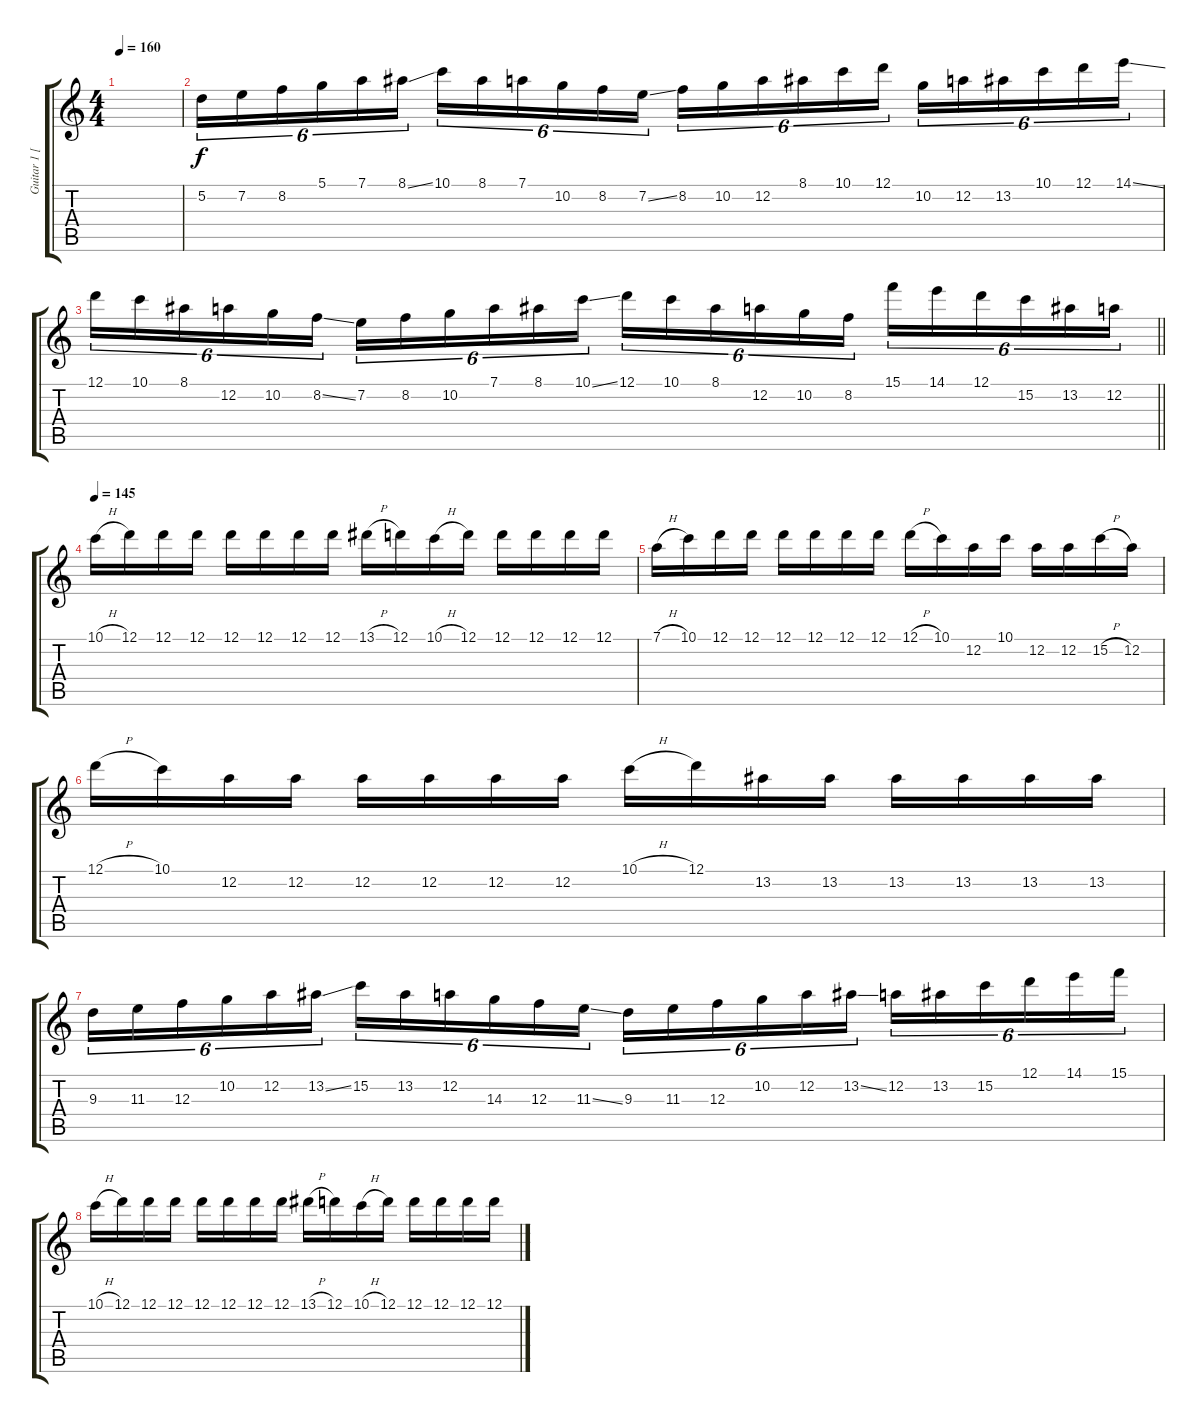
\track ("Guitar 1 [Lead]" "Guitar 1 [") {instrument overdrivenguitar}
\staff {score tabs}
\tuning (D4 A3 F3 C3 G2 D2) {hide}
\ts (4 4)
\tempo 160
\clef g2
\ks c
|
5.2.16{tu (6 4)} 7.2.16{tu (6 4)} 8.2.16{tu (6 4)} 5.1.16{tu (6 4)} 7.1.16{tu (6 4)} 8.1{ss}.16{tu (6 4)} 10.1.16{tu (6 4)} 8.1.16{tu (6 4)} 7.1.16{tu (6 4)} 10.2.16{tu (6 4)} 8.2.16{tu (6 4)} 7.2{ss}.16{tu (6 4)} 8.2.16{tu (6 4)} 10.2.16{tu (6 4)} 12.2.16{tu (6 4)} 8.1.16{tu (6 4)} 10.1.16{tu (6 4)} 12.1.16{tu (6 4)} 10.2.16{tu (6 4)} 12.2.16{tu (6 4)} 13.2.16{tu (6 4)} 10.1.16{tu (6 4)} 12.1.16{tu (6 4)} 14.1{ss}.16{tu (6 4)} |
\barLineRight lightlight
12.1.16{tu (6 4)} 10.1.16{tu (6 4)} 8.1.16{tu (6 4)} 12.2.16{tu (6 4)} 10.2.16{tu (6 4)} 8.2{ss}.16{tu (6 4)} 7.2.16{tu (6 4)} 8.2.16{tu (6 4)} 10.2.16{tu (6 4)} 7.1.16{tu (6 4)} 8.1.16{tu (6 4)} 10.1{ss}.16{tu (6 4)} 12.1.16{tu (6 4)} 10.1.16{tu (6 4)} 8.1.16{tu (6 4)} 12.2.16{tu (6 4)} 10.2.16{tu (6 4)} 8.2.16{tu (6 4)} 15.1.16{tu (6 4)} 14.1.16{tu (6 4)} 12.1.16{tu (6 4)} 15.2.16{tu (6 4)} 13.2.16{tu (6 4)} 12.2.16{tu (6 4)} |
\tempo 145
10.1{h}.16 12.1.16 12.1.16 12.1.16 12.1.16 12.1.16 12.1.16 12.1.16 13.1{h}.16 12.1.16 10.1{h}.16 12.1.16 12.1.16 12.1.16 12.1.16 12.1.16 |
7.1{h}.16 10.1.16 12.1.16 12.1.16 12.1.16 12.1.16 12.1.16 12.1.16 12.1{h}.16 10.1.16 12.2.16 10.1.16 12.2.16 12.2.16 15.2{h}.16 12.2.16 |
12.1{h}.16 10.1.16 12.2.16 12.2.16 12.2.16 12.2.16 12.2.16 12.2.16 10.1{h}.16 12.1.16 13.2.16 13.2.16 13.2.16 13.2.16 13.2.16 13.2.16 |
9.3.16{tu (6 4)} 11.3.16{tu (6 4)} 12.3.16{tu (6 4)} 10.2.16{tu (6 4)} 12.2.16{tu (6 4)} 13.2{ss}.16{tu (6 4)} 15.2.16{tu (6 4)} 13.2.16{tu (6 4)} 12.2.16{tu (6 4)} 14.3.16{tu (6 4)} 12.3.16{tu (6 4)} 11.3{ss}.16{tu (6 4)} 9.3.16{tu (6 4)} 11.3.16{tu (6 4)} 12.3.16{tu (6 4)} 10.2.16{tu (6 4)} 12.2.16{tu (6 4)} 13.2{ss}.16{tu (6 4)} 12.2.16{tu (6 4)} 13.2.16{tu (6 4)} 15.2.16{tu (6 4)} 12.1.16{tu (6 4)} 14.1.16{tu (6 4)} 15.1.16{tu (6 4)} |
10.1{h}.16 12.1.16 12.1.16 12.1.16 12.1.16 12.1.16 12.1.16 12.1.16 13.1{h}.16 12.1.16 10.1{h}.16 12.1.16 12.1.16 12.1.16 12.1.16 12.1.16
